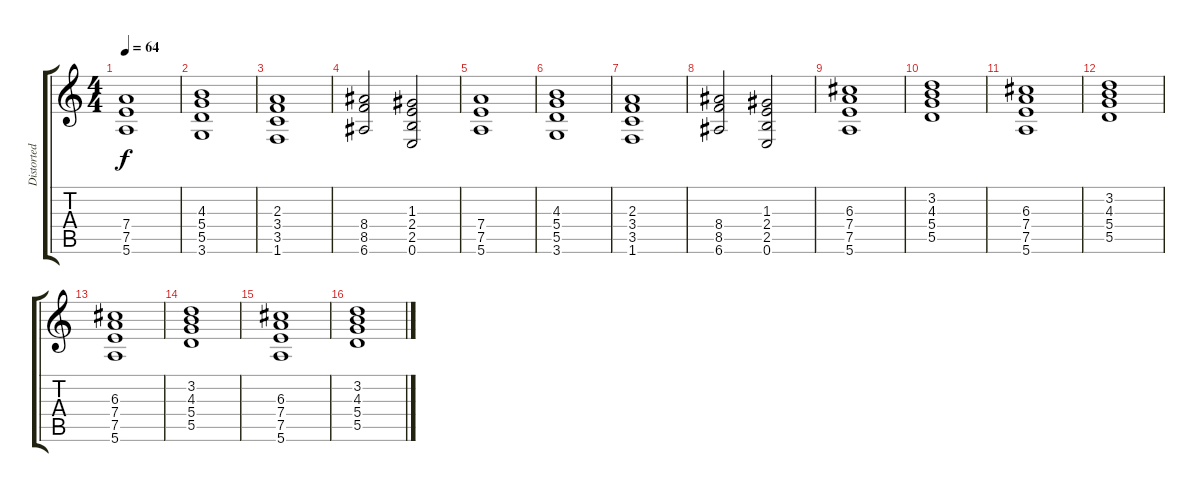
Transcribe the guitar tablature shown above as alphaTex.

\track ("Distorted" "Distorted") {instrument distortionguitar}
\staff {score tabs}
\tuning (E4 B3 G3 D3 A2 E2) {hide}
\ts (4 4)
\tempo 64
\clef g2
\ks c
(7.4 7.5 5.6).1{dy f} |
(4.3 5.4 5.5 3.6).1 |
(2.3 3.4 3.5 1.6).1 |
(8.4 8.5 6.6).2 (1.3 2.4 2.5 0.6).2 |
(7.4 7.5 5.6).1 |
(4.3 5.4 5.5 3.6).1 |
(2.3 3.4 3.5 1.6).1 |
(8.4 8.5 6.6).2 (1.3 2.4 2.5 0.6).2 |
(6.3 7.4 7.5 5.6).1{volume 9} |
(3.2 4.3 5.4 5.5).1 |
(6.3 7.4 7.5 5.6).1 |
(3.2 4.3 5.4 5.5).1 |
(6.3 7.4 7.5 5.6).1 |
(3.2 4.3 5.4 5.5).1 |
(6.3 7.4 7.5 5.6).1 |
(3.2 4.3 5.4 5.5).1
